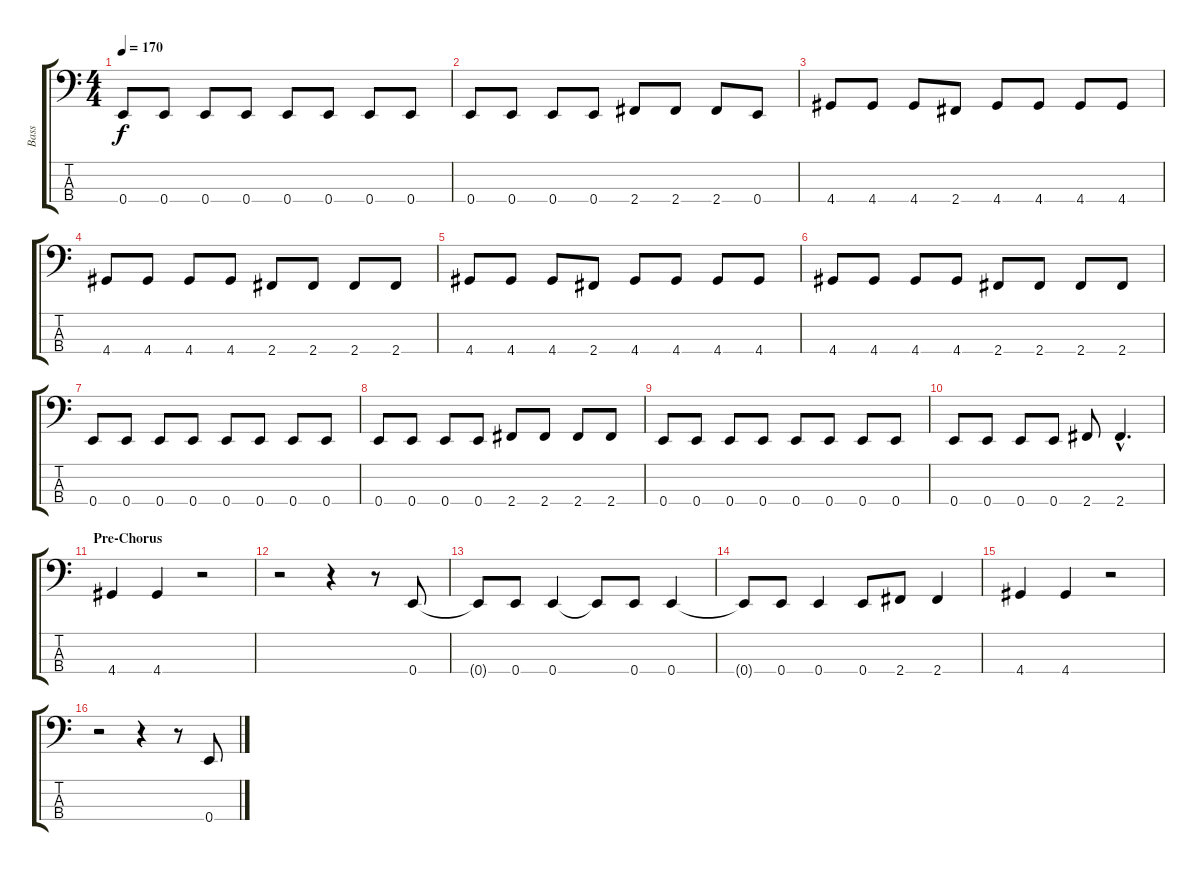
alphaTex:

\track ("Bass" "Bass") {instrument electricbasspick}
\staff {score tabs}
\tuning (G2 D2 A1 E1) {hide}
\ts (4 4)
\tempo 170
\clef f4
\ks c
0.4.8{dy f} 0.4.8 0.4.8 0.4.8 0.4.8 0.4.8 0.4.8 0.4.8 |
0.4.8 0.4.8 0.4.8 0.4.8 2.4.8 2.4.8 2.4.8 0.4.8 |
4.4.8 4.4.8 4.4.8 2.4.8 4.4.8 4.4.8 4.4.8 4.4.8 |
4.4.8 4.4.8 4.4.8 4.4.8 2.4.8 2.4.8 2.4.8 2.4.8 |
4.4.8 4.4.8 4.4.8 2.4.8 4.4.8 4.4.8 4.4.8 4.4.8 |
4.4.8 4.4.8 4.4.8 4.4.8 2.4.8 2.4.8 2.4.8 2.4.8 |
0.4.8 0.4.8 0.4.8 0.4.8 0.4.8 0.4.8 0.4.8 0.4.8 |
0.4.8 0.4.8 0.4.8 0.4.8 2.4.8 2.4.8 2.4.8 2.4.8 |
0.4.8 0.4.8 0.4.8 0.4.8 0.4.8 0.4.8 0.4.8 0.4.8 |
0.4.8 0.4.8 0.4.8 0.4.8 2.4.8 2.4{hac}.4{d} |
\section ("" "Pre-Chorus")
4.4.4 4.4.4 r.2 |
r.2 r.4 r.8 0.4.8 |
0.4{t}.8 0.4.8 0.4.4 0.4{t}.8 0.4.8 0.4.4 |
0.4{t}.8 0.4.8 0.4.4 0.4.8 2.4.8 2.4.4 |
4.4.4 4.4.4 r.2 |
r.2 r.4 r.8 0.4.8
